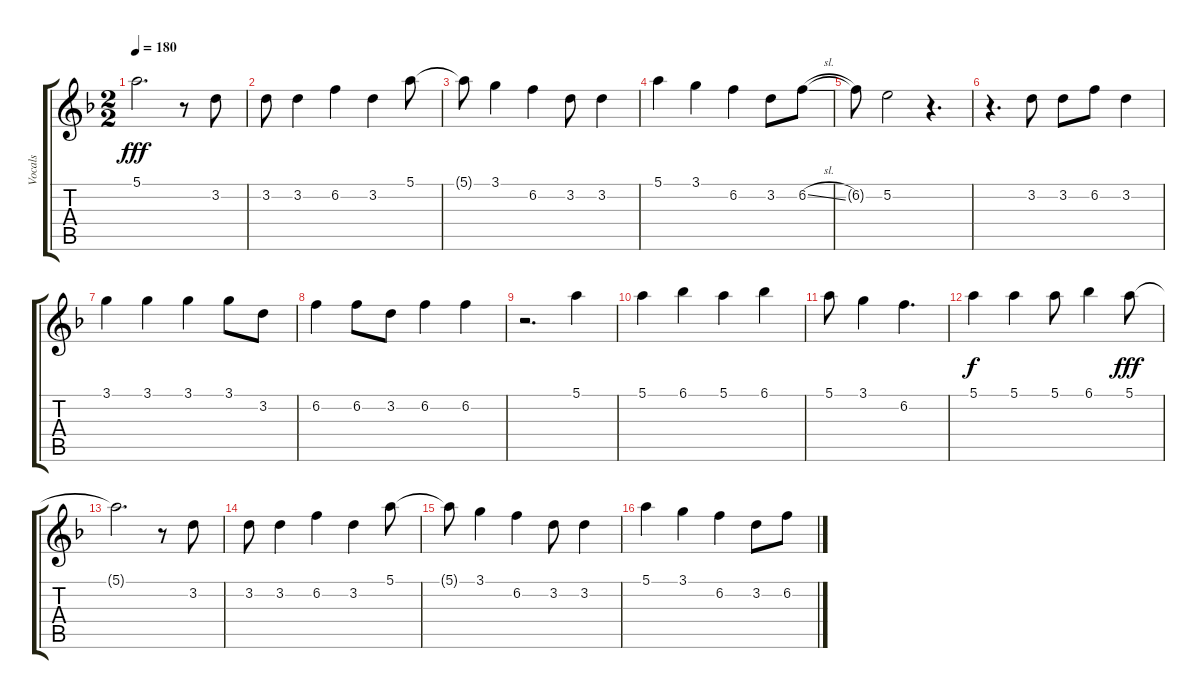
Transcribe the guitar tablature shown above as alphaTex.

\track ("Vocals" "Vocals") {instrument electricguitarclean}
\staff {score tabs}
\tuning (E4 B3 G3 D3 A2 E2) {hide}
\ts (2 2)
\tempo 180
\clef g2
\ks dminor
5.1{t}.2{d dy fff} r.8 3.2.8 |
3.2.8 3.2.4 6.2.4 3.2.4 5.1.8 |
5.1{t}.8 3.1.4 6.2.4 3.2.8 3.2.4 |
5.1.4 3.1.4 6.2.4 3.2.8 6.2{sl}.8 |
6.2{t}.8 5.2.2 r.4{d} |
r.4{d} 3.2.8 3.2.8 6.2.8 3.2.4 |
3.1.4 3.1.4 3.1.4 3.1.8 3.2.8 |
6.2.4 6.2.8 3.2.8 6.2.4 6.2.4 |
r.2{d} 5.1.4 |
5.1.4 6.1.4 5.1.4 6.1.4 |
5.1.8 3.1.4 6.2.4{d} |
5.1.4{dy f} 5.1.4 5.1.8 6.1.4 5.1.8{dy fff} |
5.1{t}.2{d} r.8 3.2.8 |
3.2.8 3.2.4 6.2.4 3.2.4 5.1.8 |
5.1{t}.8 3.1.4 6.2.4 3.2.8 3.2.4 |
5.1.4 3.1.4 6.2.4 3.2.8 6.2{sl}.8
